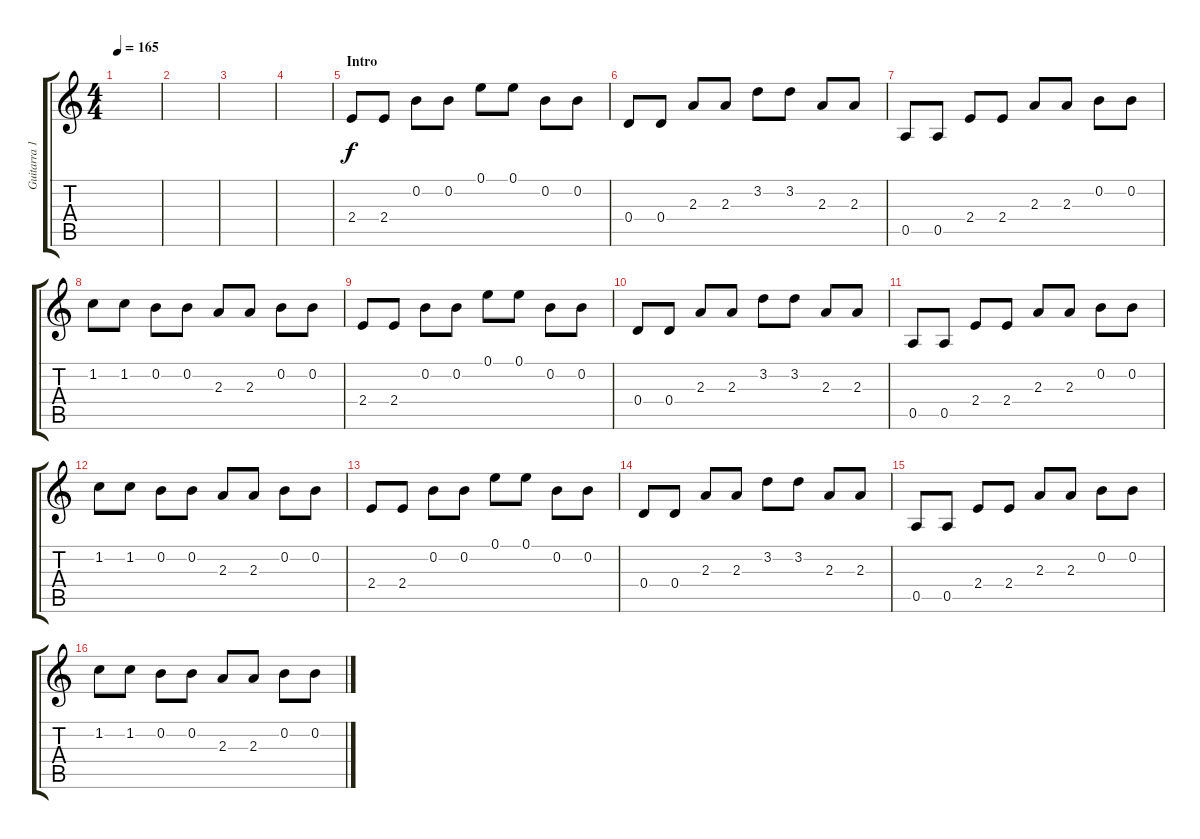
\track ("Guitarra 1 ( Lead )" "Guitarra 1") {instrument overdrivenguitar}
\staff {score tabs}
\tuning (E4 B3 G3 D3 A2 E2) {hide}
\ts (4 4)
\tempo 165
\clef g2
\ks c
|
|
|
|
\section ("" "Intro")
2.4.8 2.4.8 0.2.8 0.2.8 0.1.8 0.1.8 0.2.8 0.2.8 |
0.4.8 0.4.8 2.3.8 2.3.8 3.2.8 3.2.8 2.3.8 2.3.8 |
0.5.8 0.5.8 2.4.8 2.4.8 2.3.8 2.3.8 0.2.8 0.2.8 |
1.2.8 1.2.8 0.2.8 0.2.8 2.3.8 2.3.8 0.2.8 0.2.8 |
2.4.8 2.4.8 0.2.8 0.2.8 0.1.8 0.1.8 0.2.8 0.2.8 |
0.4.8 0.4.8 2.3.8 2.3.8 3.2.8 3.2.8 2.3.8 2.3.8 |
0.5.8 0.5.8 2.4.8 2.4.8 2.3.8 2.3.8 0.2.8 0.2.8 |
1.2.8 1.2.8 0.2.8 0.2.8 2.3.8 2.3.8 0.2.8 0.2.8 |
2.4.8 2.4.8 0.2.8 0.2.8 0.1.8 0.1.8 0.2.8 0.2.8 |
0.4.8 0.4.8 2.3.8 2.3.8 3.2.8 3.2.8 2.3.8 2.3.8 |
0.5.8 0.5.8 2.4.8 2.4.8 2.3.8 2.3.8 0.2.8 0.2.8 |
1.2.8 1.2.8 0.2.8 0.2.8 2.3.8 2.3.8 0.2.8 0.2.8
